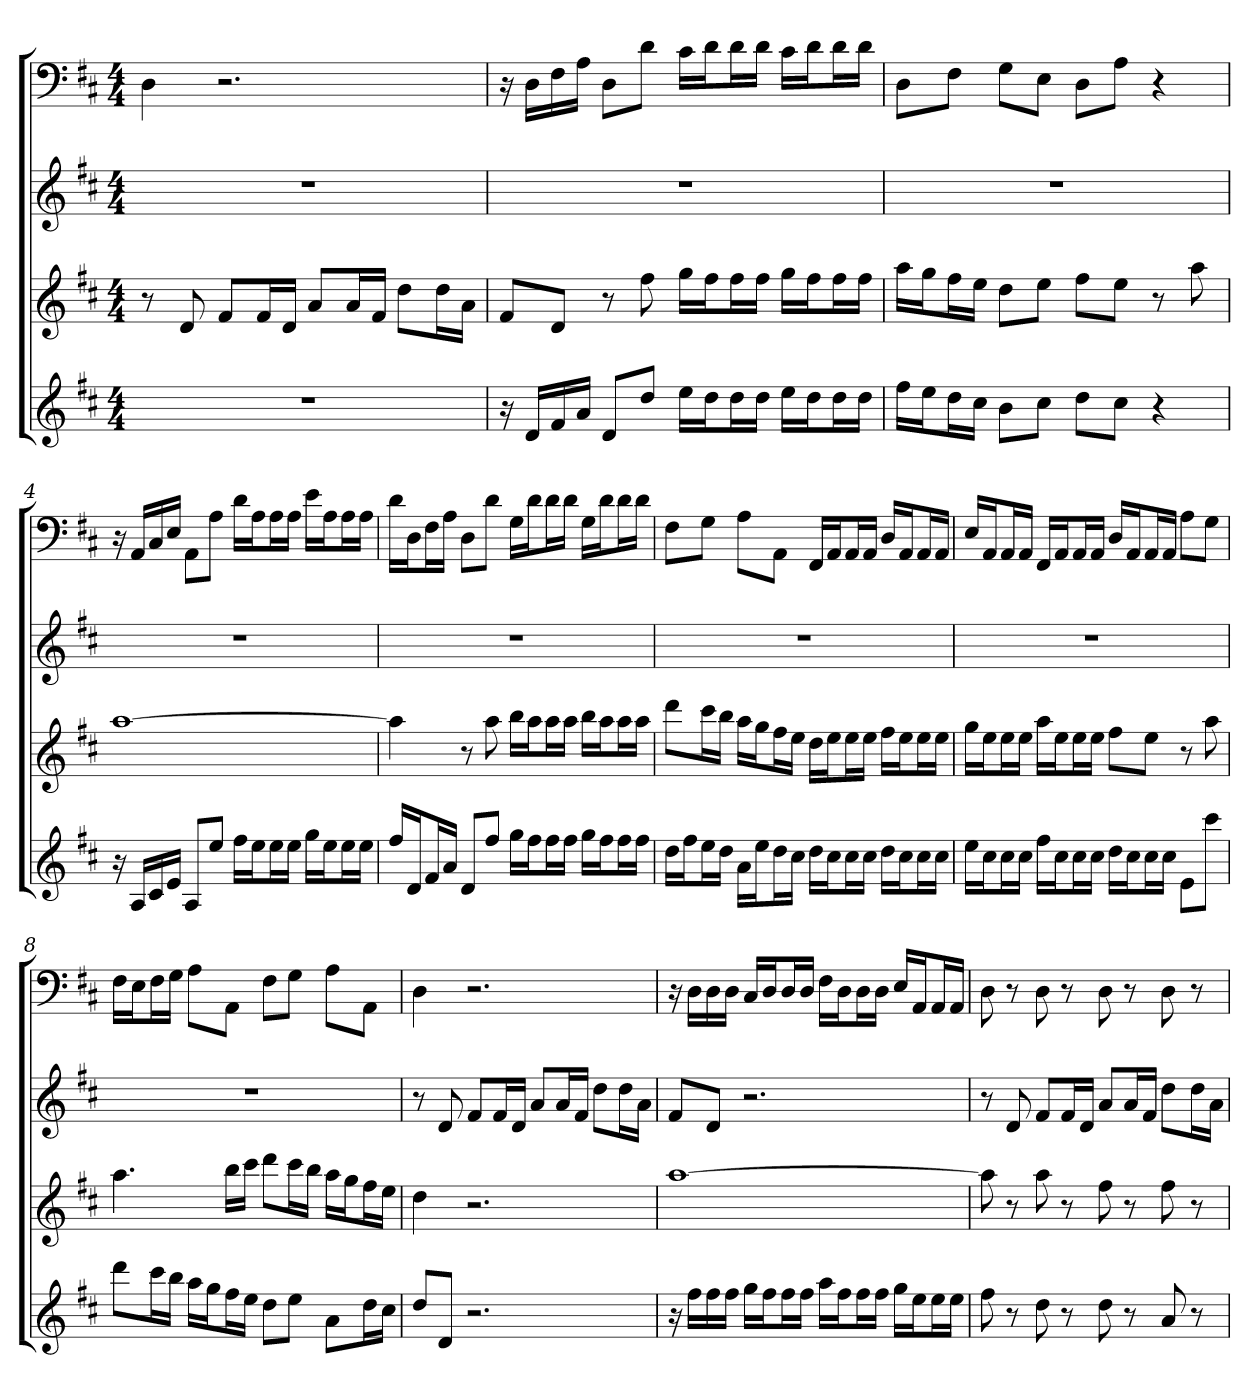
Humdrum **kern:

**kern	**kern	**kern	**kern
*part4	*part3	*part2	*part1
*staff4	*staff3	*staff2	*staff1
*	*	*	*clefF4
*k[f#c#]	*k[f#c#]	*k[f#c#]	*k[f#c#]
*D:	*D:	*D:	*D:
*M4/4	*M4/4	*M4/4	*M4/4
=1	=1	=1	=1
1r	8r	1r	4D
.	8d	.	.
.	8f#L	.	2.r
.	16f#L	.	.
.	16dJJ	.	.
.	8aL	.	.
.	16aL	.	.
.	16f#JJ	.	.
.	8ddL	.	.
.	16ddL	.	.
.	16aJJ	.	.
=2	=2	=2	=2
16r	8f#L	1r	16r
16dLL	.	.	16D\LL
16f#	8dJ	.	16F#\
16aJJ	.	.	16A\JJ
8dL	8r	.	8D\L
8ddJ	8ff#	.	8d\J
16eeLL	16ggLL	.	16c#\LL
16ddJ	16ff#J	.	16d\J
16ddL	16ff#L	.	16d\L
16ddJJ	16ff#JJ	.	16d\JJ
16eeLL	16ggLL	.	16c#\LL
16ddJ	16ff#J	.	16d\J
16ddL	16ff#L	.	16d\L
16ddJJ	16ff#JJ	.	16d\JJ
=3	=3	=3	=3
16ff#LL	16aaLL	1r	8D\L
16eeJ	16ggJ	.	.
16ddL	16ff#L	.	8F#\J
16cc#JJ	16eeJJ	.	.
8bL	8ddL	.	8G\L
8cc#J	8eeJ	.	8E\J
8ddL	8ff#L	.	8D\L
8cc#J	8eeJ	.	8A\J
4r	8r	.	4r
.	8aa	.	.
=4	=4	=4	=4
16r	[1aa	1r	16r
16ALL	.	.	16AA/LL
16c#	.	.	16C#/
16eJJ	.	.	16E/JJ
8AL	.	.	8AA\L
8eeJ	.	.	8A\J
16ff#LL	.	.	16d\LL
16eeJ	.	.	16A\J
16eeL	.	.	16A\L
16eeJJ	.	.	16A\JJ
16ggLL	.	.	16e\LL
16eeJ	.	.	16A\J
16eeL	.	.	16A\L
16eeJJ	.	.	16A\JJ
=5	=5	=5	=5
16ff#LL	4aa]	1r	16d\LL
16dJ	.	.	16D\J
16f#L	.	.	16F#\L
16aJJ	.	.	16A\JJ
8dL	8r	.	8D\L
8ff#J	8aa	.	8d\J
16ggLL	16bbLL	.	16G\LL
16ff#J	16aaJ	.	16d\J
16ff#L	16aaL	.	16d\L
16ff#JJ	16aaJJ	.	16d\JJ
16ggLL	16bbLL	.	16G\LL
16ff#J	16aaJ	.	16d\J
16ff#L	16aaL	.	16d\L
16ff#JJ	16aaJJ	.	16d\JJ
=6	=6	=6	=6
16ddLL	8dddL	1r	8F#\L
16ff#J	.	.	.
16eeL	16ccc#L	.	8G\J
16ddJJ	16bbJJ	.	.
16aLL	16aaLL	.	8A\L
16eeJ	16ggJ	.	.
16ddL	16ff#L	.	8AA\J
16cc#JJ	16eeJJ	.	.
16ddLL	16ddLL	.	16FF#/LL
16cc#J	16eeJ	.	16AA/J
16cc#L	16eeL	.	16AA/L
16cc#JJ	16eeJJ	.	16AA/JJ
16ddLL	16ff#LL	.	16D/LL
16cc#J	16eeJ	.	16AA/J
16cc#L	16eeL	.	16AA/L
16cc#JJ	16eeJJ	.	16AA/JJ
=7	=7	=7	=7
16eeLL	16ggLL	1r	16E/LL
16cc#J	16eeJ	.	16AA/J
16cc#L	16eeL	.	16AA/L
16cc#JJ	16eeJJ	.	16AA/JJ
16ff#LL	16aaLL	.	16FF#/LL
16cc#J	16eeJ	.	16AA/J
16cc#L	16eeL	.	16AA/L
16cc#JJ	16eeJJ	.	16AA/JJ
16ddLL	8ff#L	.	16D/LL
16cc#J	.	.	16AA/J
16cc#L	8eeJ	.	16AA/L
16cc#JJ	.	.	16AA/JJ
8eL	8r	.	8A\L
8ccc#J	8aa	.	8G\J
=8	=8	=8	=8
8dddL	4.aa	1r	16F#\LL
.	.	.	16E\J
16ccc#L	.	.	16F#\L
16bbJJ	.	.	16G\JJ
16aaLL	.	.	8A\L
16ggJ	.	.	.
16ff#L	16bbLL	.	8AA\J
16eeJJ	16ccc#JJ	.	.
8ddL	8dddL	.	8F#\L
8eeJ	16ccc#L	.	8G\J
.	16bbJJ	.	.
8aL	16aaLL	.	8A\L
.	16ggJ	.	.
16ddL	16ff#L	.	8AA\J
16cc#JJ	16eeJJ	.	.
=9	=9	=9	=9
8ddL	4dd	8r	4D
8dJ	.	8d	.
2.r	2.r	8f#L	2.r
.	.	16f#L	.
.	.	16dJJ	.
.	.	8aL	.
.	.	16aL	.
.	.	16f#JJ	.
.	.	8ddL	.
.	.	16ddL	.
.	.	16aJJ	.
=10	=10	=10	=10
16r	[1aa	8f#L	16r
16ff#LL	.	.	16D\LL
16ff#	.	8dJ	16D\
16ff#JJ	.	.	16D\JJ
16ggLL	.	2.r	16C#/LL
16ff#J	.	.	16D/J
16ff#L	.	.	16D/L
16ff#JJ	.	.	16D/JJ
16aaLL	.	.	16F#\LL
16ff#J	.	.	16D\J
16ff#L	.	.	16D\L
16ff#JJ	.	.	16D\JJ
16ggLL	.	.	16E/LL
16eeJ	.	.	16AA/J
16eeL	.	.	16AA/L
16eeJJ	.	.	16AA/JJ
=11	=11	=11	=11
8ff#	8aa]	8r	8D
8r	8r	8d	8r
8dd	8aa	8f#L	8D
8r	8r	16f#L	8r
.	.	16dJJ	.
8dd	8ff#	8aL	8D
8r	8r	16aL	8r
.	.	16f#JJ	.
8a	8ff#	8ddL	8D
8r	8r	16ddL	8r
.	.	16aJJ	.
=	=	=	=
*-	*-	*-	*-
